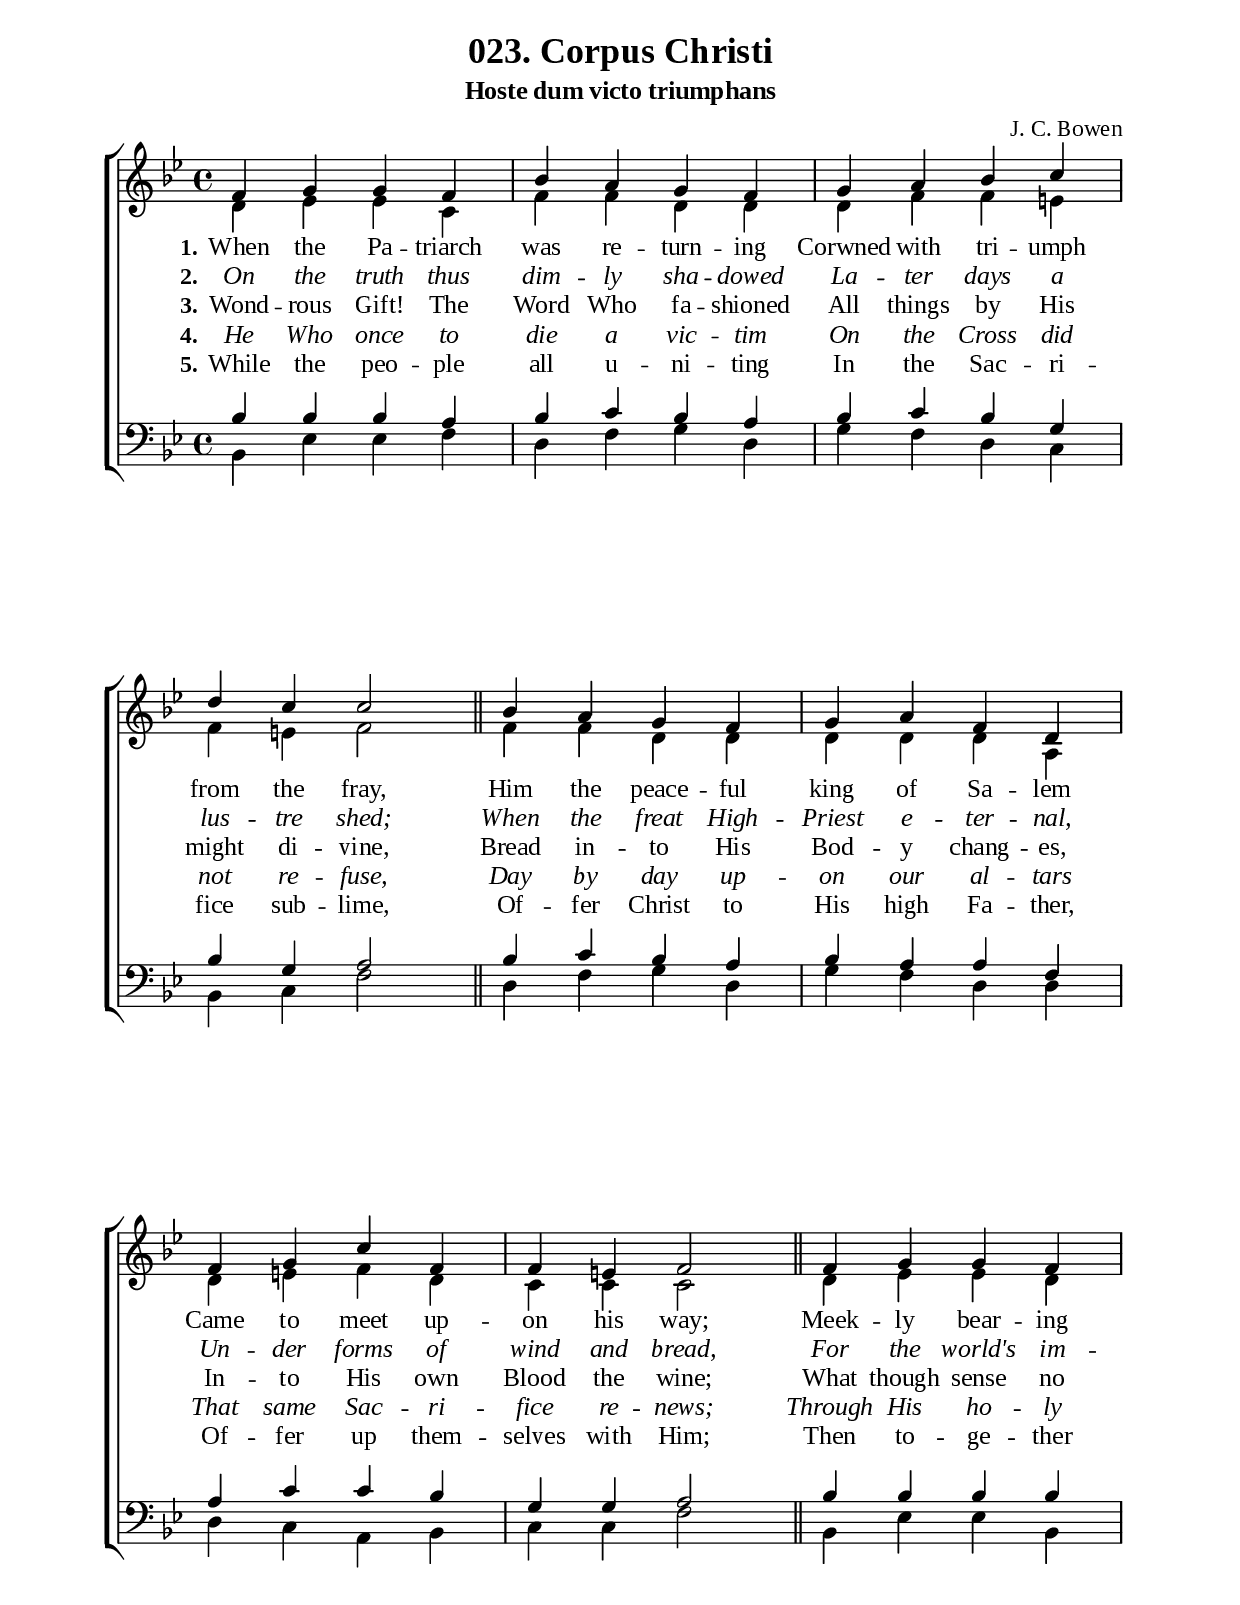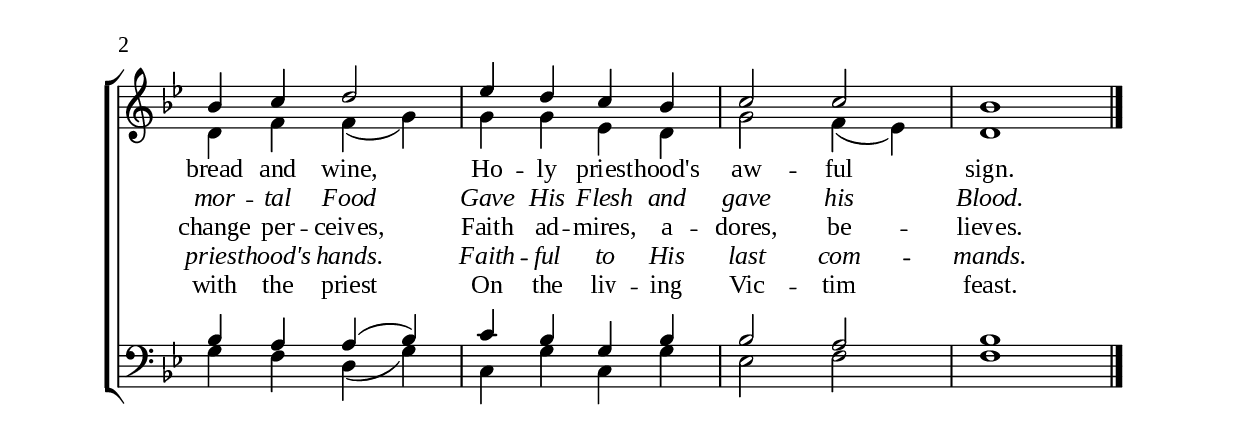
%%%%%%%%%%%%%%%%%%%%%%%%%%%%%
% CONTENTS OF THIS DOCUMENT
% 1. Common settings
% 2. Soprano verse music
% 3. Alto verse music
% 4. Tenor verse music
% 5. Basso verse music
% 6. Verse lyrics
% 7. Layout
%%%%%%%%%%%%%%%%%%%%%%%%%%%%%

%%%%%%%%%%%%%%%%%%%%%%%%%%%%%
% 1. Common settings
%%%%%%%%%%%%%%%%%%%%%%%%%%%%%
\version "2.18.2"

\header {
  title = "023. Corpus Christi"
  subtitle = "Hoste dum victo triumphans"
  %poet = ""
  composer = "J. C. Bowen"
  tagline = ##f
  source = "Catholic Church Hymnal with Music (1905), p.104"
  %site = ""
}

globalSettings= {
  \key bes \major
  \time 4/4
  %\override Score.BarNumber.break-visibility = ##(#t #t #t)
  \override Score.BarNumber.break-visibility = ##(#f #f #f)
}

verseSettings = {
  \phrasingSlurDashed
}

\paper {
  #(set-paper-size "a4")
  top-margin = 15\mm
  bottom-margin = 15\mm
  left-margin = 20\mm
  right-margin = 20\mm
  indent = #0
  #(define fonts
	 (make-pango-font-tree "Liberation Serif"
	 		       "Liberation Serif"
			       "Liberation Serif"
			       (/ 20 20)))
}

printItalic = \with {
  \override LyricText.font-shape = #'italic
}

%%%%%%%%%%%%%%%%%%%%%%%%%%%%%
% 2. Soprano verse music
%%%%%%%%%%%%%%%%%%%%%%%%%%%%%
musicVerseSoprano = \relative c' {
%{ 1 %} f4 g g f |
%{ 2 %} bes a g f |
%{ 3 %} g a bes c \break \bar "|"
%{ 4 %} d c c2 \bar "||"
%{ 5 %} bes4 a g f |
%{ 6 %} g a f d \break \bar "|"
%{ 7 %} f g c f, |
%{ 8 %} f e f2 \bar "||" 
%{ 9 %} f4 g g f \break \bar "|"
%{ 10%} bes c d2 |
%{ 11%} ees4 d c bes |
%{ 12%} c2 c |
%{ 13%} bes1 \bar "|."
}

%%%%%%%%%%%%%%%%%%%%%%%%%%%%%
% 3. Alto verse music
%%%%%%%%%%%%%%%%%%%%%%%%%%%%%
musicVerseAlto = \relative c' {
%{ 1 %} d4 ees ees c |
%{ 2 %} f f d d |
%{ 3 %} d f f e |
%{ 4 %} f e f2 |
%{ 5 %} f4 f d d |
%{ 6 %} d d d a |
%{ 7 %} d e f d |
%{ 8 %} c c c2 |
%{ 9 %} d4 ees ees d |
%{ 10%} d f f (g) |
%{ 11%} g g ees d |
%{ 12%} g2 f4 (ees) |
%{ 13%} d1
}

%%%%%%%%%%%%%%%%%%%%%%%%%%%%%
% 4. Tenor verse music
%%%%%%%%%%%%%%%%%%%%%%%%%%%%%
musicVerseTenor = \relative c' {
%{ 1 %} bes4 bes bes a |
%{ 2 %} bes c bes a |
%{ 3 %} bes c bes g |
%{ 4 %} bes g a2 |
%{ 5 %} bes4 c bes a |
%{ 6 %} bes a a f |
%{ 7 %} a c c bes |
%{ 8 %} g g a2 |
%{ 9 %} bes4 bes bes bes |
%{ 10%} bes a a (bes) |
%{ 11%} c bes g bes |
%{ 12%} bes2 a |
%{ 13%} bes1
}

%%%%%%%%%%%%%%%%%%%%%%%%%%%%%
% 5. Basso verse music
%%%%%%%%%%%%%%%%%%%%%%%%%%%%%
musicVerseBasso = \relative c {
%{ 1 %} bes4 ees ees f |
%{ 2 %} d f g d |
%{ 3 %} g f d c |
%{ 4 %} bes c f2 |
%{ 5 %} d4 f g d |
%{ 6 %} g f d d |
%{ 7 %} d c a bes |
%{ 8 %} c c f2 |
%{ 9 %} bes,4 ees ees bes |
%{ 10%} g' f d (g) |
%{ 11%} c, g' c, g' |
%{ 12%} ees2 f |
%{ 13%} f1
}

%%%%%%%%%%%%%%%%%%%%%%%%%%%%%
% 6. Verse lyrics
%%%%%%%%%%%%%%%%%%%%%%%%%%%%%
lyricVerseOne = \lyricmode {
  \set stanza = #"1."
  When the Pa -- triarch was re -- turn -- ing
  Corwned with tri -- umph from the fray,
  Him the peace -- ful king of Sa -- lem
  Came to meet up -- on his way;
  Meek -- ly bear -- ing bread and wine,
  Ho -- ly priest -- hood's aw -- ful sign.
}

lyricVerseTwo = \lyricmode {
  \set stanza = #"2."
  On the truth thus dim -- ly sha -- dowed
  La -- ter days a lus -- tre shed;
  When the freat High -- Priest e -- ter -- nal,
  Un -- der forms of wind and bread,
  For the world's im -- mor -- tal Food
  Gave His Flesh and gave his Blood.

}

lyricVerseThree = \lyricmode {
  \set stanza = #"3."
  Wond -- rous Gift! The Word Who fa -- shioned
  All things by His might di -- vine,
  Bread in -- to His Bod -- y chang -- es,
  In -- to His own Blood the wine;
  What though sense no change per -- ceives,
  Faith ad -- mires, a -- dores, be -- lieves.
}

lyricVerseFour = \lyricmode {
  \set stanza = #"4."
  He Who once to die a vic -- tim
  On the Cross did not re -- fuse,
  Day by day up -- on our al -- tars
  That same Sac -- ri -- fice re -- news;
  Through His ho -- ly priest -- hood's hands.
  Faith -- ful to His last com -- mands.
}

lyricVerseFive = \lyricmode {
  \set stanza = #"5."
  While the peo -- ple all u -- ni -- ting
  In the Sac -- ri -- fice sub -- lime,
  Of -- fer Christ to His high Fa -- ther,
  Of -- fer up them -- selves with Him;
  Then to -- ge -- ther with the priest
  On the liv -- ing Vic -- tim feast.
}

%%%%%%%%%%%%%%%%%%%%%%%%%%%%%
% 7. Layout
%%%%%%%%%%%%%%%%%%%%%%%%%%%%%
\score {
    \new ChoirStaff <<
      \new Staff <<
        \clef "treble"
        \new Voice = "soprano" {
          \voiceOne \globalSettings \verseSettings \stemUp \slurUp \musicVerseSoprano
        }
        \new Voice = "alto" {
          \voiceTwo \globalSettings \verseSettings \stemDown \slurDown \musicVerseAlto
        }
      >>
      \new Lyrics \lyricsto soprano \lyricVerseOne
      \new Lyrics \printItalic \lyricsto soprano \lyricVerseTwo
      \new Lyrics \lyricsto soprano \lyricVerseThree
      \new Lyrics \printItalic \lyricsto soprano \lyricVerseFour
      \new Lyrics \lyricsto soprano \lyricVerseFive
      \new Staff <<
        \clef "bass"
        \new Voice = "tenor" {
          \voiceOne \globalSettings \verseSettings \stemUp \slurUp \musicVerseTenor
        }
        \new Voice = "basso" {
          \voiceTwo \globalSettings \verseSettings \stemDown \slurDown \musicVerseBasso
        }
      >>
    >>
}

